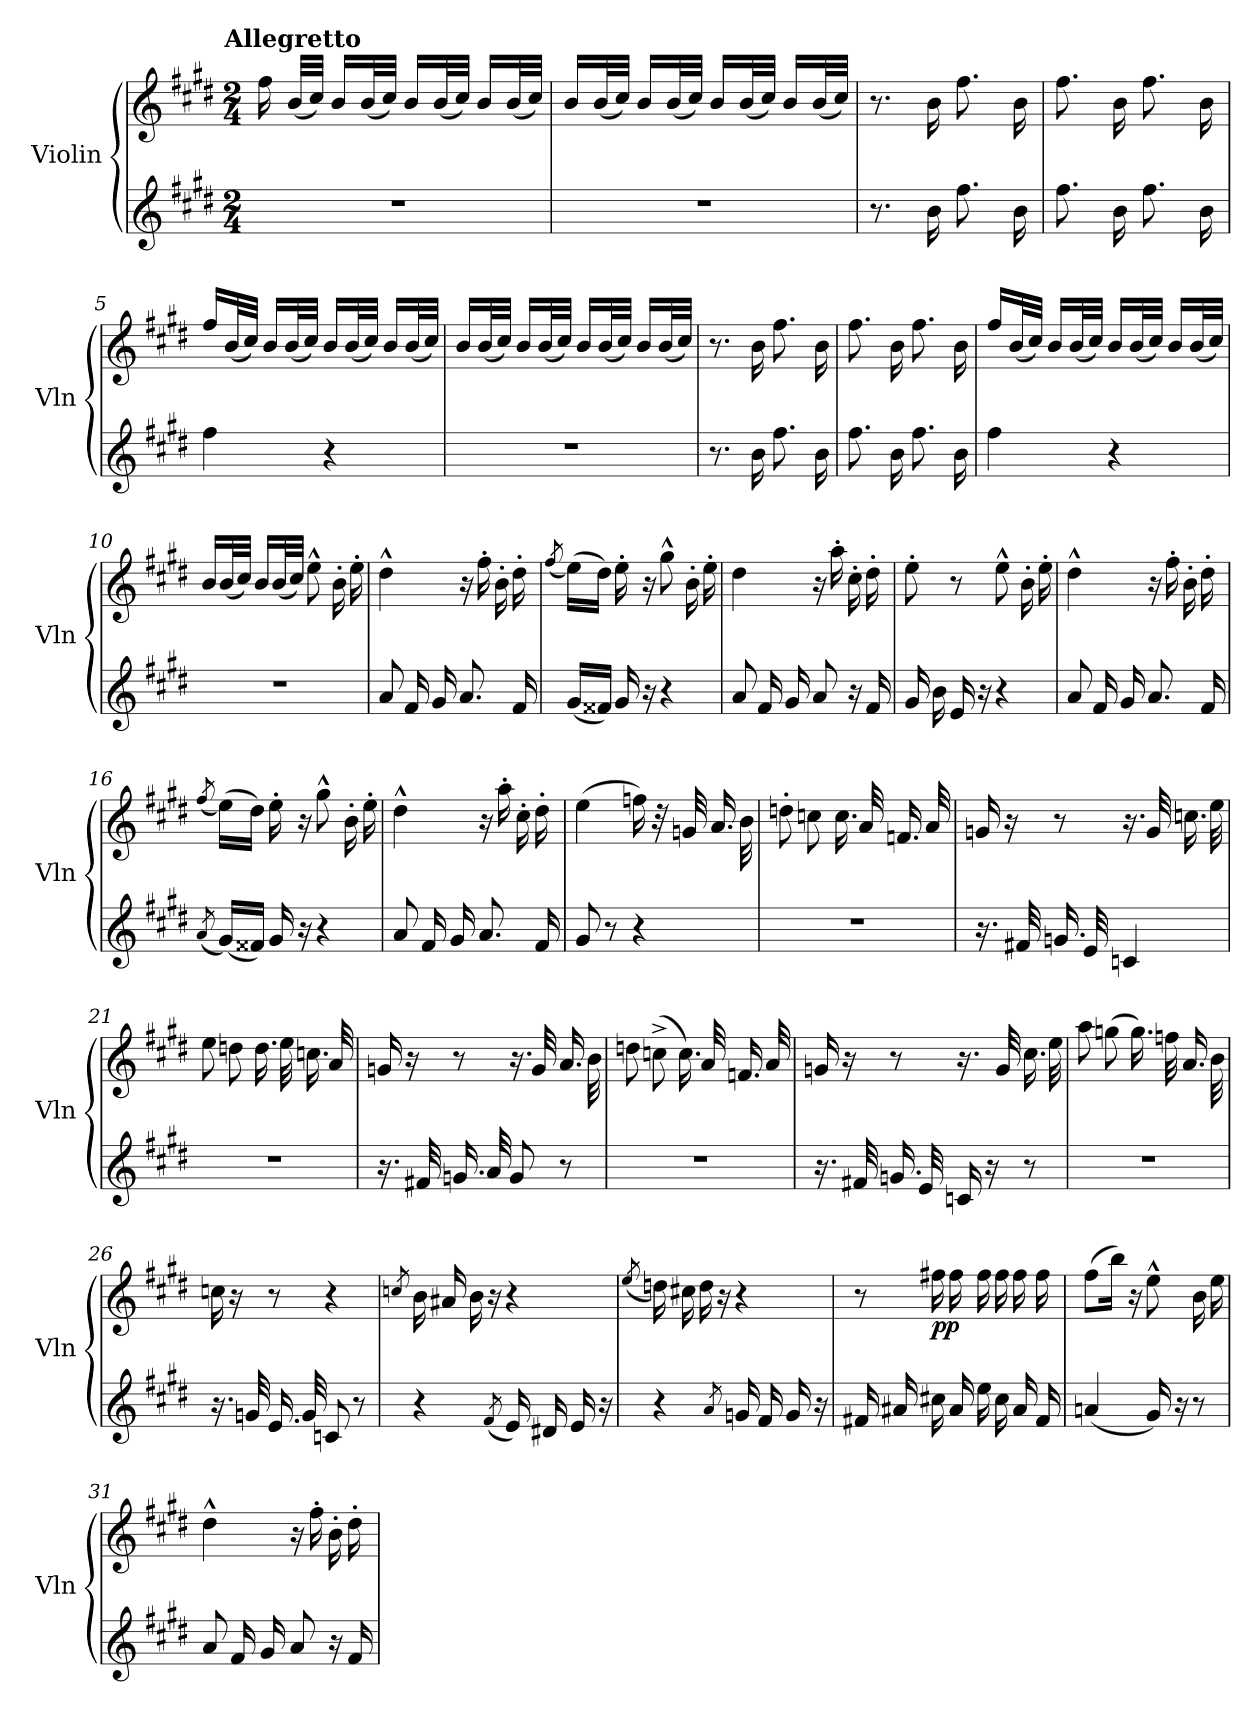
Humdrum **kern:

**kern	**kern	**dynam
*part2	*part1	*part1
*staff2	*staff1	*staff1
*I"Violin	*I"Violin	*
*I'Vln	*I'Vln	*
*clefG2	*clefG2	*
*k[f#c#g#d#]	*k[f#c#g#d#]	*
!!LO:TX:omd:t=Allegretto
*M2/4	*M2/4	*
*MM116	*MM116	*
=1	=1	=1
2r	16ff#\	.
.	(<32b/LLL	.
.	32cc#/JJJ)	.
.	16b/LL	.
.	(<32b/L	.
.	32cc#/JJJ)	.
.	16b/LL	.
*	*MM114	*
.	(<32b/L	.
.	32cc#/JJJ)	.
.	16b/LL	.
.	(<32b/L	.
.	32cc#/JJJ)	.
=2	=2	=2
2r	16b/LL	.
.	(<32b/L	.
.	32cc#/JJJ)	.
.	16b/LL	.
.	(<32b/L	.
.	32cc#/JJJ)	.
.	16b/LL	.
.	(<32b/L	.
.	32cc#/JJJ)	.
.	16b/LL	.
.	(<32b/L	.
.	32cc#/JJJ)	.
=3	=3	=3
8.r	8.r	.
16b\	16b\	.
8.ff#\	8.ff#\	.
16b\	16b\	.
=4	=4	=4
8.ff#\	8.ff#\	.
16b\	16b\	.
8.ff#\	8.ff#\	.
16b\	16b\	.
!!LO:LB:g=z
=5	=5	=5
4ff#\	16ff#/LL	.
.	(<32b/L	.
.	32cc#/JJJ)	.
.	16b/LL	.
.	(<32b/L	.
.	32cc#/JJJ)	.
4r	16b/LL	.
.	(<32b/L	.
.	32cc#/JJJ)	.
.	16b/LL	.
.	(<32b/L	.
.	32cc#/JJJ)	.
=6	=6	=6
2r	16b/LL	.
.	(<32b/L	.
.	32cc#/JJJ)	.
.	16b/LL	.
.	(<32b/L	.
.	32cc#/JJJ)	.
.	16b/LL	.
.	(<32b/L	.
.	32cc#/JJJ)	.
.	16b/LL	.
.	(<32b/L	.
.	32cc#/JJJ)	.
=7	=7	=7
8.r	8.r	.
16b\	16b\	.
8.ff#\	8.ff#\	.
16b\	16b\	.
=8	=8	=8
8.ff#\	8.ff#\	.
16b\	16b\	.
8.ff#\	8.ff#\	.
16b\	16b\	.
!!LO:LB:g=z
=9	=9	=9
4ff#\	16ff#/LL	.
.	(<32b/L	.
.	32cc#/JJJ)	.
.	16b/LL	.
.	(<32b/L	.
.	32cc#/JJJ)	.
4r	16b/LL	.
.	(<32b/L	.
.	32cc#/JJJ)	.
.	16b/LL	.
.	(<32b/L	.
.	32cc#/JJJ)	.
=10	=10	=10
2r	16b/LL	.
.	(<32b/L	.
.	32cc#/JJJ)	.
.	16b/LL	.
.	(<32b/L	.
.	32cc#/JJJ)	.
.	8ee^^\	.
.	16b'\	.
.	16ee'\	.
=11	=11	=11
8a/	4dd#^^\	.
16f#/	.	.
16g#/	.	.
8.a/	16r	.
.	16ff#'\	.
.	16b'\	.
16f#/	16dd#'\	.
=12	=12	=12
.	(<8qff#/	.
(<16g#/LL	(>16ee\LL)	.
16f##/JJ)	16dd#\JJ)	.
16g#/	16ee'\	.
16r	16r	.
4r	8gg#^^\	.
.	16b'\	.
.	16ee'\	.
!!LO:LB:g=z
=13	=13	=13
8a/	4dd#\	.
16f#/	.	.
16g#/	.	.
8a/	16r	.
.	16aa'\	.
16r	16cc#'\	.
16f#/	16dd#'\	.
=14	=14	=14
16g#/	8ee'\	.
16b\	.	.
16e/	8r	.
16r	.	.
4r	8ee^^\	.
.	16b'\	.
.	16ee'\	.
=15	=15	=15
8a/	4dd#^^\	.
16f#/	.	.
16g#/	.	.
8.a/	16r	.
.	16ff#'\	.
.	16b'\	.
16f#/	16dd#'\	.
=16	=16	=16
(<8qa/	(<8qff#/	.
(<16g#/LL)	(>16ee\LL)	.
16f##/JJ)	16dd#\JJ)	.
16g#/	16ee'\	.
16r	16r	.
4r	8gg#^^\	.
.	16b'\	.
.	16ee'\	.
!!LO:LB:g=z
=17	=17	=17
8a/	4dd#^^\	.
16f#/	.	.
16g#/	.	.
8.a/	16r	.
.	16aa'\	.
.	16cc#'\	.
16f#/	16dd#'\	.
!!LO:PB:g=z
=18	=18	=18
8g#/	(>4ee\	.
8r	.	.
4r	16ffn\)	.
.	32r	.
.	32gn/	.
.	16.a/	.
.	32b\	.
=19	=19	=19
2r	8ddn'\	.
.	8ccn\	.
.	16.cc\	.
.	32a/	.
.	16.fn/	.
.	32a/	.
=20	=20	=20
16.r	16gn/	.
.	16r	.
32f#X/	.	.
16.gn/	8r	.
32e/	.	.
4cn/	16.r	.
.	32g/	.
.	16.ccn\	.
.	32ee\	.
=21	=21	=21
2r	8ee\	.
.	8ddn\	.
.	16.dd\	.
.	32ee\	.
.	16.ccn\	.
.	32a/	.
!!LO:LB:g=z
=22	=22	=22
16.r	16gn/	.
.	16r	.
32f#X/	.	.
16.gn/	8r	.
32a/	.	.
8g/	16.r	.
.	32g/	.
8r	16.a/	.
.	32b\	.
=23	=23	=23
2r	8ddn\	.
.	(>8ccn^\	.
.	16.cc\)	.
.	32a/	.
.	16.fn/	.
.	32a/	.
=24	=24	=24
16.r	16gn/	.
.	16r	.
32f#X/	.	.
16.gn/	8r	.
32e/	.	.
16cn/	16.r	.
16r	.	.
.	32g/	.
8r	16.cc#\	.
.	32ee\	.
!!LO:LB:g=z
=25	=25	=25
2r	8aa\	.
.	(>8ggn\	.
.	16.gg\)	.
.	32ffn\	.
.	16.a/	.
.	32b\	.
!!LO:PB:g=z
=26	=26	=26
16.r	16ccn\	.
.	16r	.
32gn/	.	.
16.e/	8r	.
32g/	.	.
8cn/	4r	.
8r	.	.
=27	=27	=27
.	8qccn/	.
4r	16b\	.
.	16a#X/	.
.	16b\	.
.	16r	.
(<8qf#/	.	.
16e/)	4r	.
16d#X/	.	.
16e/	.	.
16r	.	.
=28	=28	=28
.	(<8qee/	.
4r	16ddn\)	.
.	16cc#X\	.
.	16dd\	.
.	16r	.
8qa/	.	.
16gn/	4r	.
16f#/	.	.
16g/	.	.
16r	.	.
!!LO:LB:g=z
=29	=29	=29
16f#X/	8r	.
16a#X/	.	.
!	!	!LO:DY:b
16cc#X\	16ff#X\	pp
16a#/	16ff#\	.
16ee\	16ff#\	.
16cc#\	16ff#\	.
16a#/	16ff#\	.
16f#/	16ff#\	.
!!LO:LB:g=z
=30	=30	=30
(<4an/	(>8ff#\L	.
.	16bb\Jk)	.
.	16r	.
16g#/)	8ee^^\	.
16r	.	.
8r	16b\	.
.	16ee\	.
=31	=31	=31
8a/	4dd#^^\	.
16f#/	.	.
16g#/	.	.
8a/	16r	.
.	16ff#'\	.
16r	16b'\	.
16f#/	16dd#'\	.
=	=	=
*-	*-	*-
